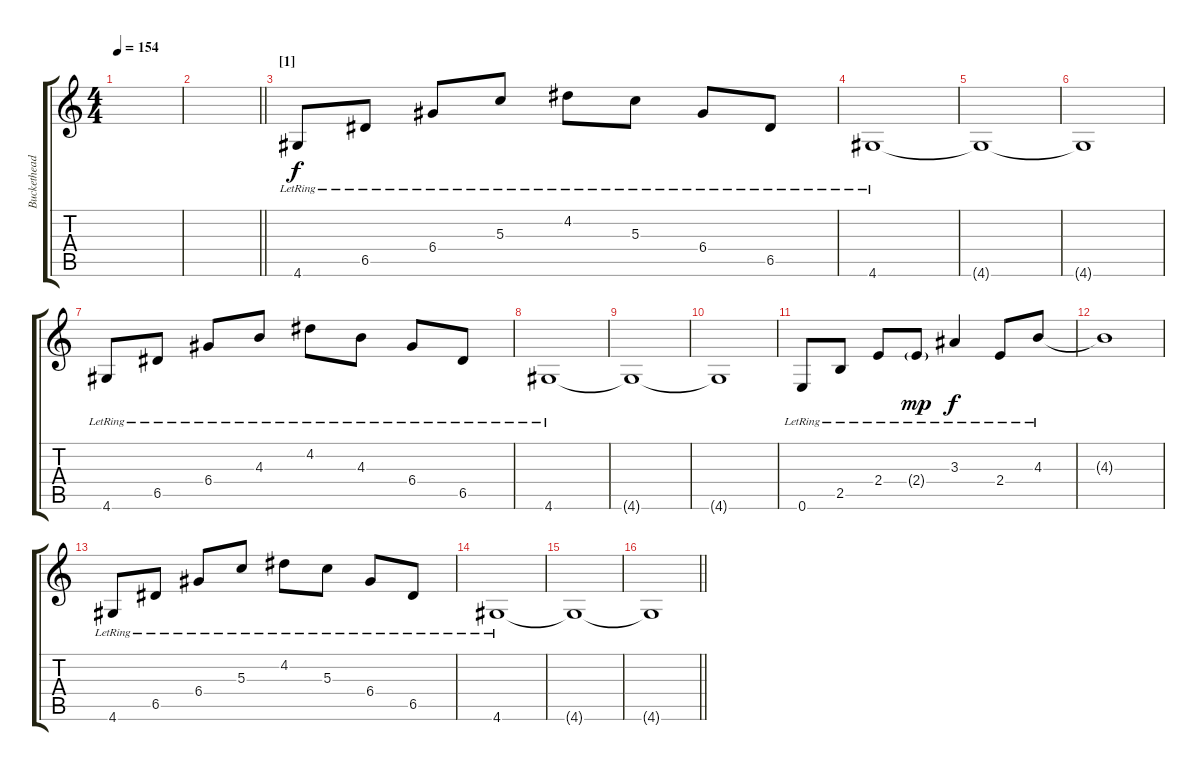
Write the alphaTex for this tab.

\track ("Buckethead" "Buckethead") {instrument acousticguitarnylon}
\staff {score tabs}
\tuning (E4 B3 G3 D3 A2 E2) {hide}
\ts (4 4)
\tempo 154
\clef g2
\ks c
|
\barLineRight lightlight
|
\section ("" "[1]")
4.6{lr}.8 6.5{lr}.8 6.4{lr}.8 5.3{lr}.8 4.2{lr}.8 5.3{lr}.8 6.4{lr}.8 6.5{lr}.8 |
4.6{lr}.1 |
4.6{t}.1 |
4.6{t}.1 |
4.6{lr}.8 6.5{lr}.8 6.4{lr}.8 4.3{lr}.8 4.2{lr}.8 4.3{lr}.8 6.4{lr}.8 6.5{lr}.8 |
4.6{lr}.1 |
4.6{t}.1 |
4.6{t}.1 |
0.6{lr}.8 2.5{lr}.8 2.4{lr}.8 2.4{g lr}.8{dy mp} 3.3{lr}.4{dy f} 2.4{lr}.8 4.3{lr}.8 |
4.3{t}.1 |
4.6{lr}.8 6.5{lr}.8 6.4{lr}.8 5.3{lr}.8 4.2{lr}.8 5.3{lr}.8 6.4{lr}.8 6.5{lr}.8 |
4.6{lr}.1 |
4.6{t}.1 |
\barLineRight lightlight
4.6{t}.1
